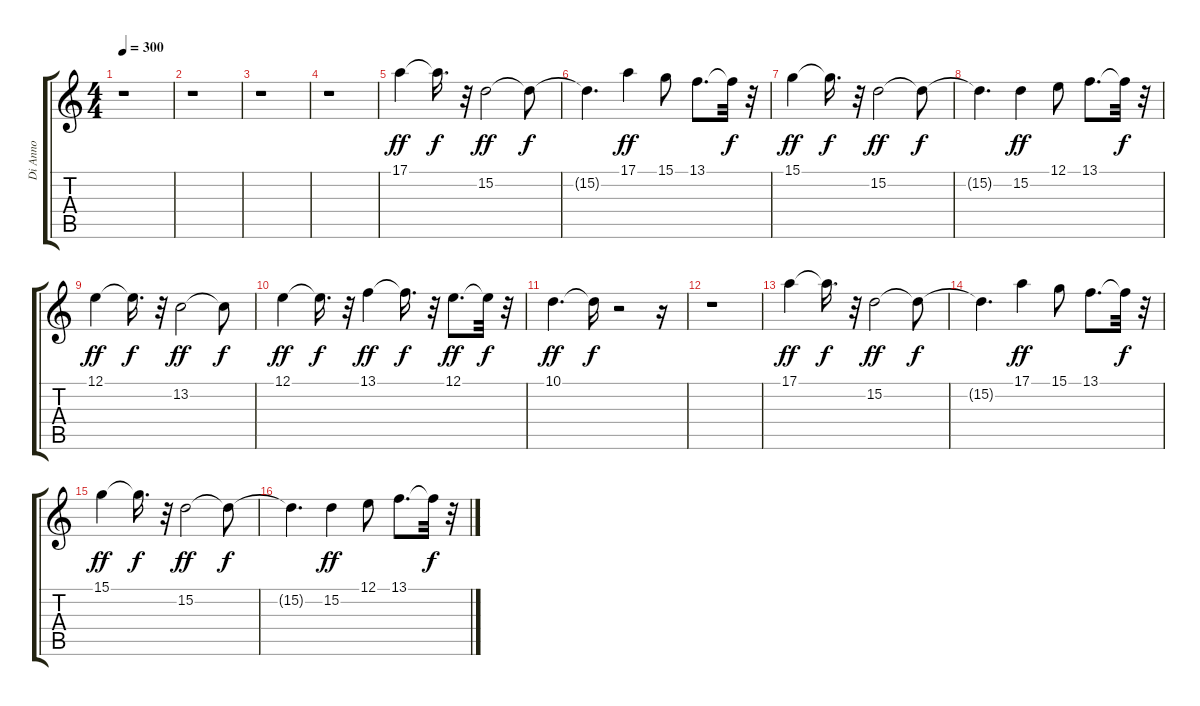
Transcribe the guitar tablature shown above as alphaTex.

\track ("Di Anno" "Di Anno") {instrument choiraahs}
\staff {score tabs}
\tuning (E4 B3 G3 D3 A2 E2) {hide}
\ts (4 4)
\tempo 300
\clef g2
\ks c
r.1{dy f} |
r.1 |
r.1 |
r.1 |
17.1.4{dy ff} 17.1{t}.16{d dy f} r.32 15.2.2{dy ff} 15.2{t}.8{dy f} |
15.2{t}.4{d} 17.1.4{dy ff} 15.1.8 13.1.8{d} 13.1{t}.32{dy f} r.32 |
15.1.4{dy ff} 15.1{t}.16{d dy f} r.32 15.2.2{dy ff} 15.2{t}.8{dy f} |
15.2{t}.4{d} 15.2.4{dy ff} 12.1.8 13.1.8{d} 13.1{t}.32{dy f} r.32 |
12.1.4{dy ff} 12.1{t}.16{d dy f} r.32 13.2.2{dy ff} 13.2{t}.8{dy f} |
12.1.4{dy ff} 12.1{t}.16{d dy f} r.32 13.1.4{dy ff} 13.1{t}.16{d dy f} r.32 12.1.8{d dy ff} 12.1{t}.32{dy f} r.32 |
10.1.4{d dy ff} 10.1{t}.16{dy f} r.2 r.16 |
r.1 |
17.1.4{dy ff} 17.1{t}.16{d dy f} r.32 15.2.2{dy ff} 15.2{t}.8{dy f} |
15.2{t}.4{d} 17.1.4{dy ff} 15.1.8 13.1.8{d} 13.1{t}.32{dy f} r.32 |
15.1.4{dy ff} 15.1{t}.16{d dy f} r.32 15.2.2{dy ff} 15.2{t}.8{dy f} |
15.2{t}.4{d} 15.2.4{dy ff} 12.1.8 13.1.8{d} 13.1{t}.32{dy f} r.32
